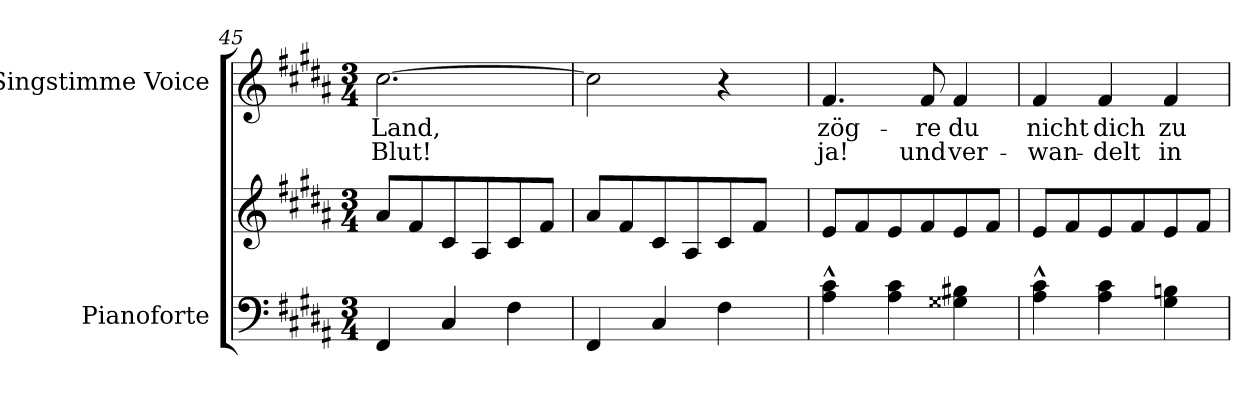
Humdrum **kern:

**kern	**kern	**kern	**text	**text
*part2	*part2	*part1	*part1	*part1
*staff3	*staff2	*staff1	*staff1	*staff1
*I"Pianoforte	*	*I"Singstimme Voice	*	*
*I'Pno	*	*	*	*
*clefF4	*clefG2	*clefG2	*	*
*k[f#c#g#d#a#]	*k[f#c#g#d#a#]	*k[f#c#g#d#a#]	*	*
*M3/4	*M3/4	*M3/4	*	*
=45	=45	=45	=45	=45
4FF#/	8a#/L	[2.cc#\	Land,	Blut!
.	8f#/	.	.	.
4C#/	8c#/	.	.	.
.	8A#/	.	.	.
4F#\	8c#/	.	.	.
.	8f#/J	.	.	.
=46	=46	=46	=46	=46
4FF#/	8a#/L	2cc#\]	.	.
.	8f#/	.	.	.
4C#/	8c#/	.	.	.
.	8A#/	.	.	.
4F#\	8c#/	4r	.	.
.	8f#/J	.	.	.
=47	=47	=47	=47	=47
4A#\^^ 4c#\^^	8e/L	4.f#/	zög-	ja!
.	8f#/	.	.	.
4A#\ 4c#\	8e/	.	.	.
.	8f#/	8f#/	-re	und
4G##X\ 4B#X\	8e/	4f#/	du	ver-
.	8f#/J	.	.	.
=48	=48	=48	=48	=48
4A#\^^ 4c#\^^	8e/L	4f#/	nicht	-wan-
.	8f#/	.	.	.
4A#\ 4c#\	8e/	4f#/	dich	-delt
.	8f#/	.	.	.
4G#\ 4Bn\	8e/	4f#/	zu	in
.	8f#/J	.	.	.
=	=	=	=	=
*-	*-	*-	*-	*-
